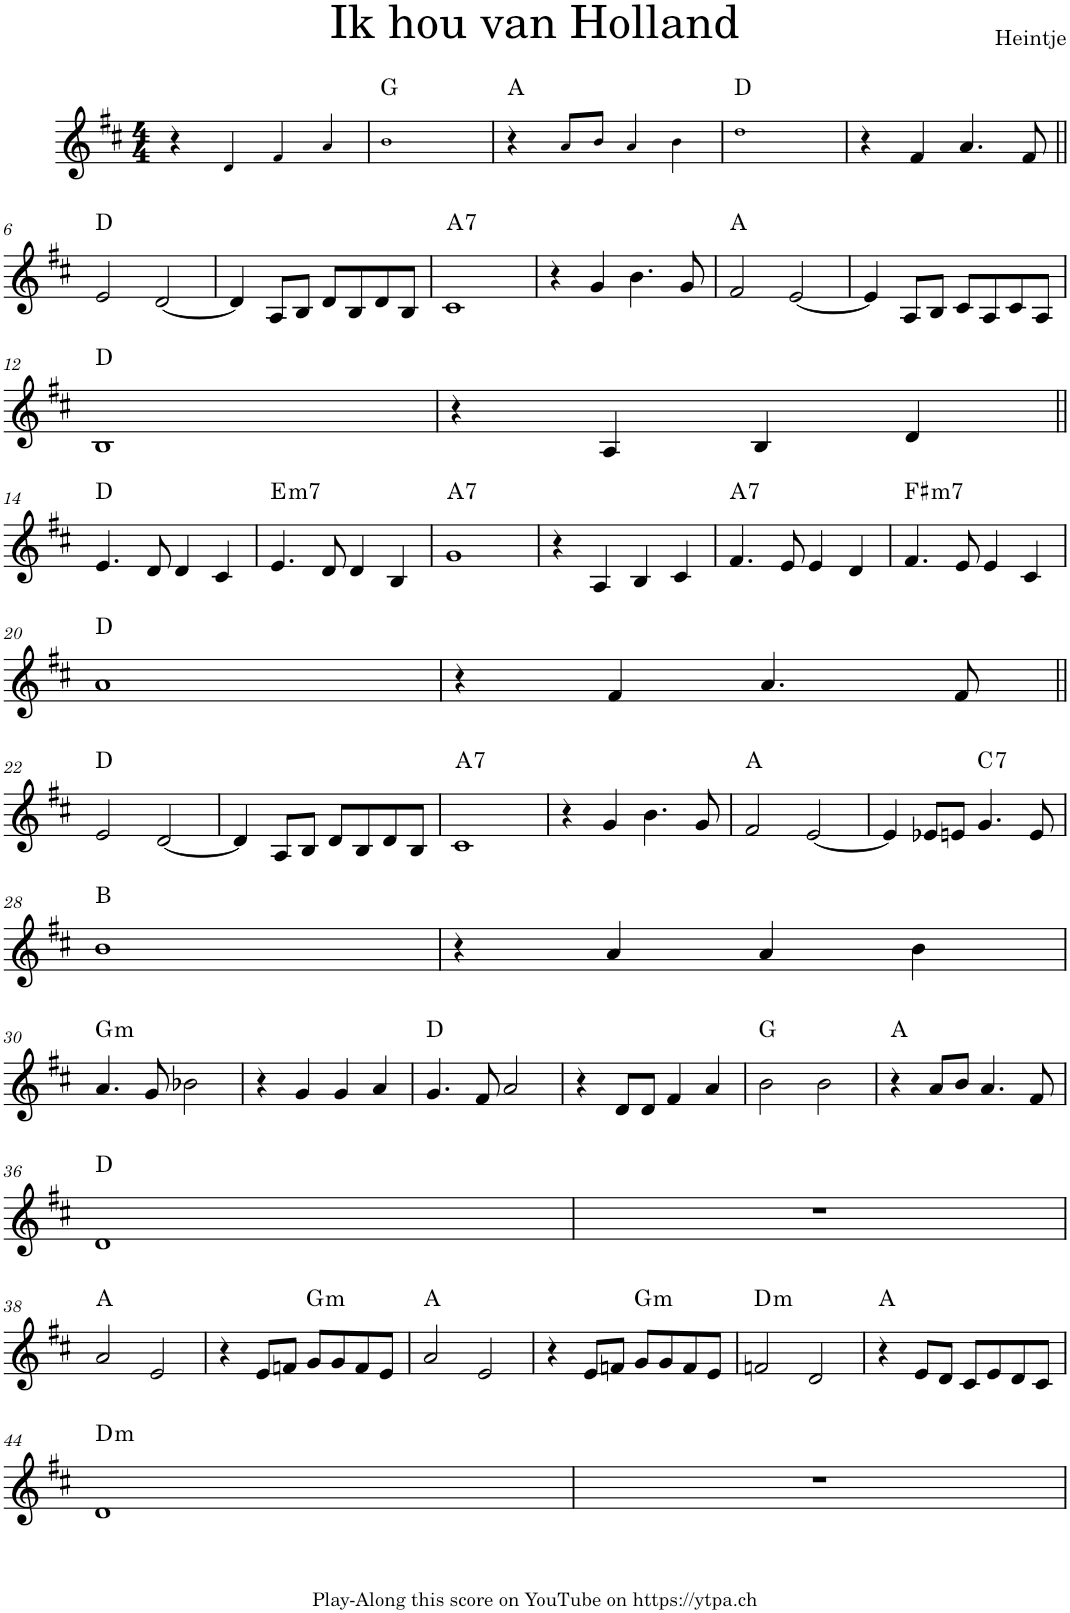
**kern	**harte
*part1	*part1
*staff1	*
*I"Voice	*
*I'Vc.	*
*clefG2	*
*k[f#c#]	*
*M4/4	*
=1	=1
4r	.
4d!/	.
4f#!/	.
4a!/	.
=2	=2
1b!	G:maj
=3	=3
4r	A:maj
8a!/L	.
8b!/J	.
4a!/	.
4b!\	.
=4	=4
1dd!	D:maj
=5	=5
4r	.
4f#/	.
4.a/	.
8f#/	.
!!LO:LB:g=z
=6||	=6||
2e/	D:maj
[2d/	.
=7	=7
4d/]	.
8A/L	.
8B/J	.
8d/L	.
8B/	.
8d/	.
8B/J	.
=8	=8
!	!LO:H:kt=7
1c#	A:7
=9	=9
4r	.
4g/	.
4.b\	.
8g/	.
=10	=10
2f#/	A:maj
[2e/	.
=11	=11
4e/]	.
8A/L	.
8B/J	.
8c#/L	.
8A/	.
8c#/	.
8A/J	.
!!LO:LB:g=z
=12	=12
1B	D:maj
=13	=13
4r	.
4A/	.
4B/	.
4d/	.
!!LO:LB:g=z
=14||	=14||
4.e/	D:maj
8d/	.
4d/	.
4c#/	.
=15	=15
!	!LO:H:kt=m7
4.e/	E:min7
8d/	.
4d/	.
4B/	.
=16	=16
!	!LO:H:kt=7
1g	A:7
=17	=17
4r	.
4A/	.
4B/	.
4c#/	.
=18	=18
!	!LO:H:kt=7
4.f#/	A:7
8e/	.
4e/	.
4d/	.
=19	=19
!	!LO:H:kt=m7
4.f#/	F#:min7
8e/	.
4e/	.
4c#/	.
!!LO:LB:g=z
=20	=20
1a	D:maj
=21	=21
4r	.
4f#/	.
4.a/	.
8f#/	.
!!LO:LB:g=z
=22||	=22||
2e/	D:maj
[2d/	.
=23	=23
4d/]	.
8A/L	.
8B/J	.
8d/L	.
8B/	.
8d/	.
8B/J	.
=24	=24
!	!LO:H:kt=7
1c#	A:7
=25	=25
4r	.
4g/	.
4.b\	.
8g/	.
=26	=26
2f#/	A:maj
[2e/	.
=27	=27
4e/]	.
8e-X/L	.
8en/J	.
!	!LO:H:kt=7
4.g/	C:7
8e/	.
!!LO:LB:g=z
=28	=28
1b	B:maj
=29	=29
4r	.
4a/	.
4a/	.
4b\	.
!!LO:LB:g=z
=30	=30
!	!LO:H:kt=m
4.a/	G:min
8g/	.
2b-X\	.
=31	=31
4r	.
4g/	.
4g/	.
4a/	.
=32	=32
4.g/	D:maj
8f#/	.
2a/	.
=33	=33
4r	.
8d/L	.
8d/J	.
4f#/	.
4a/	.
=34	=34
2b\	G:maj
2b\	.
=35	=35
4r	A:maj
8a/L	.
8b/J	.
4.a/	.
8f#/	.
!!LO:LB:g=z
=36	=36
1d	D:maj
=37	=37
1r	.
!!LO:LB:g=z
=38	=38
2a/	A:maj
2e/	.
=39	=39
4r	.
8e/L	.
8fn/J	.
!	!LO:H:kt=m
8g/L	G:min
8g/	.
8f/	.
8e/J	.
=40	=40
2a/	A:maj
2e/	.
=41	=41
4r	.
8e/L	.
8fn/J	.
!	!LO:H:kt=m
8g/L	G:min
8g/	.
8f/	.
8e/J	.
=42	=42
!	!LO:H:kt=m
2fn/	D:min
2d/	.
=43	=43
4r	A:maj
8e/L	.
8d/J	.
8c#/L	.
8e/	.
8d/	.
8c#/J	.
!!LO:LB:g=z
=44	=44
!	!LO:H:kt=m
1d	D:min
=45	=45
1r	.
=	=
*-	*-
